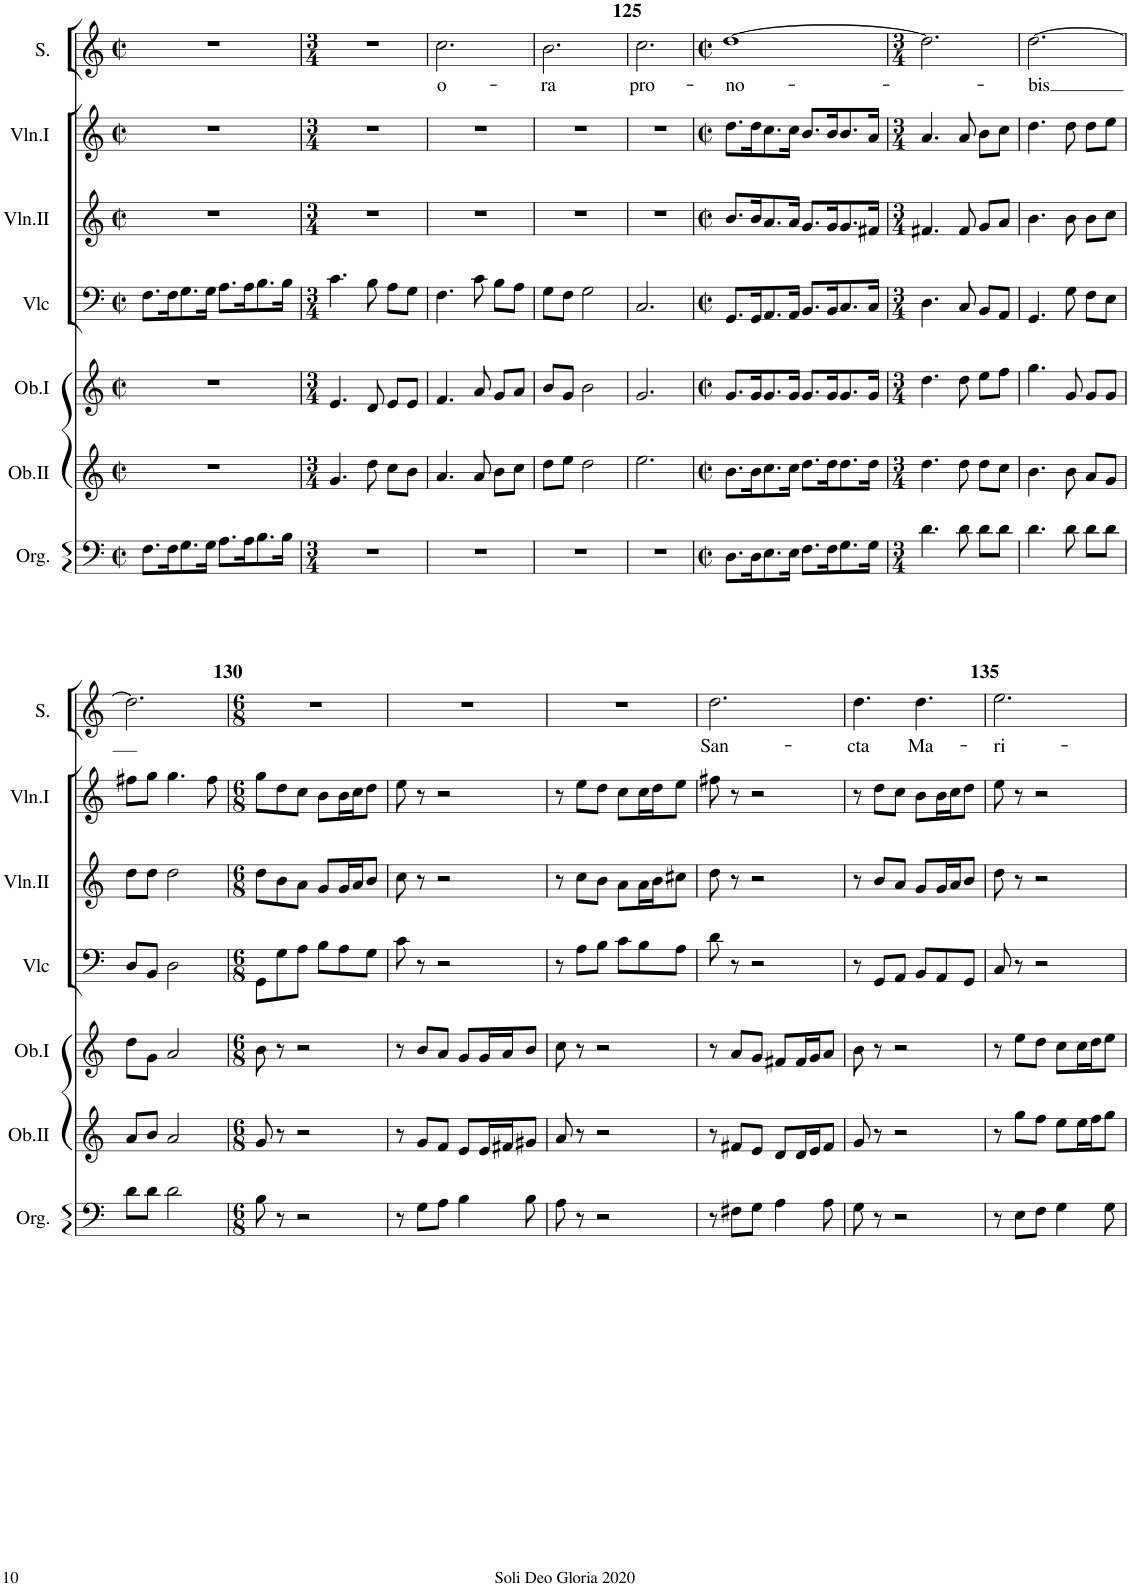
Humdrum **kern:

**kern	**kern	**kern	**kern	**kern	**kern	**kern	**text
*part7	*part6	*part5	*part4	*part3	*part2	*part1	*part1
*staff7	*staff6	*staff5	*staff4	*staff3	*staff2	*staff1	*staff1
*I"Orgue	*I"Oboe II	*I"Oboe I	*I"Violoncelle	*I"Violon II	*I"Violon I	*I"Soprano	*
*I'Org.	*I'Ob.II	*I'Ob.I	*I'Vlc	*I'Vln.II	*I'Vln.I	*I'S.	*
!!LO:PB:g=z
*clefF4	*clefG2	*clefG2	*clefF4	*clefG2	*clefG2	*clefG2	*
*k[]	*k[]	*k[]	*k[]	*k[]	*k[]	*k[]	*
*M2/2	*M2/2	*M2/2	*M2/2	*M2/2	*M2/2	*M2/2	*
*met(c|)	*met(c|)	*met(c|)	*met(c|)	*met(c|)	*met(c|)	*met(c|)	*
=121	=121	=121	=121	=121	=121	=121	=121
8.F\L	1r	1r	8.F\L	1r	1r	1r	.
16F\K	.	.	16F\K	.	.	.	.
8.G\	.	.	8.G\	.	.	.	.
16G\Jk	.	.	16G\Jk	.	.	.	.
8.A\L	.	.	8.A\L	.	.	.	.
16A\K	.	.	16A\K	.	.	.	.
8.B\	.	.	8.B\	.	.	.	.
16B\Jk	.	.	16B\Jk	.	.	.	.
=122	=122	=122	=122	=122	=122	=122	=122
*M3/4	*M3/4	*M3/4	*M3/4	*M3/4	*M3/4	*M3/4	*
2.r	4.g/	4.e/	4.c\	2.r	2.r	2.r	.
.	8dd\	8d/	8B\	.	.	.	.
.	8cc\L	8e/L	8A\L	.	.	.	.
.	8b\J	8e/J	8G\J	.	.	.	.
=123	=123	=123	=123	=123	=123	=123	=123
!	!	!	!	!	!	!	!LO:LY:b
2.r	4.a/	4.f/	4.F\	2.r	2.r	2.cc\	o-
.	8a/	8a/	8c\	.	.	.	.
.	8b\L	8g/L	8B\L	.	.	.	.
.	8cc\J	8a/J	8A\J	.	.	.	.
=124	=124	=124	=124	=124	=124	=124	=124
!	!	!	!	!	!	!	!LO:LY:b
2.r	8dd\L	8b/L	8G\L	2.r	2.r	2.b\	-ra
.	8ee\J	8g/J	8F\J	.	.	.	.
.	2dd\	2b\	2G\	.	.	.	.
=125	=125	=125	=125	=125	=125	=125	=125
!	!	!	!	!	!	!	!LO:LY:b
2.r	2.ee\	2.g/	2.C/	2.r	2.r	2.cc\	pro-
=126	=126	=126	=126	=126	=126	=126	=126
*M2/2	*M2/2	*M2/2	*M2/2	*M2/2	*M2/2	*M2/2	*
*met(c|)	*met(c|)	*met(c|)	*met(c|)	*met(c|)	*met(c|)	*met(c|)	*
!	!	!	!	!	!	!	!LO:LY:b
8.D\L	8.b\L	8.g/L	8.GG/L	8.b/L	8.dd\L	[1dd	-no-
16D\K	16b\K	16g/K	16GG/K	16b/K	16dd\K	.	.
8.E\	8.cc\	8.g/	8.AA/	8.a/	8.cc\	.	.
16E\Jk	16cc\Jk	16g/Jk	16AA/Jk	16a/Jk	16cc\Jk	.	.
8.F\L	8.dd\L	8.g/L	8.BB/L	8.g/L	8.b/L	.	.
16F\K	16dd\K	16g/K	16BB/K	16g/K	16b/K	.	.
8.G\	8.dd\	8.g/	8.C/	8.g/	8.b/	.	.
16G\Jk	16dd\Jk	16g/Jk	16C/Jk	16f#X/Jk	16a/Jk	.	.
=127	=127	=127	=127	=127	=127	=127	=127
*M3/4	*M3/4	*M3/4	*M3/4	*M3/4	*M3/4	*M3/4	*
4.d\	4.dd\	4.dd\	4.D\	4.f#X/	4.a/	2.dd\]	.
8d\	8dd\	8dd\	8C/	8f#/	8a/	.	.
8d\L	8dd\L	8ee\L	8BB/L	8g/L	8b\L	.	.
8d\J	8cc\J	8ff\J	8AA/J	8a/J	8cc\J	.	.
=128	=128	=128	=128	=128	=128	=128	=128
!	!	!	!	!	!	!	!LO:LY:b
4.d\	4.b\	4.gg\	4.GG/	4.b\	4.dd\	[2.dd\	-bis
8d\	8b\	8g/	8G\	8b\	8dd\	.	.
8d\L	8a/L	8g/L	8F\L	8b\L	8dd\L	.	.
8d\J	8g/J	8g/J	8E\J	8cc\J	8ee\J	.	.
!!LO:LB:g=z
=129	=129	=129	=129	=129	=129	=129	=129
8d\L	8a/L	8dd\L	8D/L	8dd\L	8ff#X\L	2.dd\]	.
8d\J	8b/J	8g\J	8BB/J	8dd\J	8gg\J	.	.
2d\	2a/	2a/	2D\	2dd\	4.gg\	.	.
.	.	.	.	.	8ff#\	.	.
=130	=130	=130	=130	=130	=130	=130	=130
*M6/8	*M6/8	*M6/8	*M6/8	*M6/8	*M6/8	*M6/8	*
8B\	8g/	8b\	8GG\L	8dd\L	8gg\L	2.r	.
8r	8r	8r	8G\	8b\	8dd\	.	.
2r	2r	2r	8A\J	8a\J	8cc\J	.	.
.	.	.	8B\L	8g/L	8b\L	.	.
.	.	.	8A\	16g/L	16b\L	.	.
.	.	.	.	16a/J	16cc\J	.	.
.	.	.	8G\J	8b/J	8dd\J	.	.
=131	=131	=131	=131	=131	=131	=131	=131
8r	8r	8r	8c\	8cc\	8ee\	2.r	.
8G\L	8g/L	8b/L	8r	8r	8r	.	.
8A\J	8f/J	8a/J	2r	2r	2r	.	.
4B\	8e/L	8g/L	.	.	.	.	.
.	16e/L	16g/L	.	.	.	.	.
.	16f#X/J	16a/J	.	.	.	.	.
8B\	8g#X/J	8b/J	.	.	.	.	.
=132	=132	=132	=132	=132	=132	=132	=132
8A\	8a/	8cc\	8r	8r	8r	2.r	.
8r	8r	8r	8A\L	8cc\L	8ee\L	.	.
2r	2r	2r	8B\J	8b\J	8dd\J	.	.
.	.	.	8c\L	8a\L	8cc\L	.	.
.	.	.	8B\	16a\L	16cc\L	.	.
.	.	.	.	16b\J	16dd\J	.	.
.	.	.	8A\J	8cc#X\J	8ee\J	.	.
=133	=133	=133	=133	=133	=133	=133	=133
!	!	!	!	!	!	!	!LO:LY:b
8r	8r	8r	8d\	8dd\	8ff#X\	2.dd\	San-
8F#X\L	8f#X/L	8a/L	8r	8r	8r	.	.
8G\J	8e/J	8g/J	2r	2r	2r	.	.
4A\	8d/L	8f#X/L	.	.	.	.	.
.	16d/L	16f#/L	.	.	.	.	.
.	16e/J	16g/J	.	.	.	.	.
8A\	8f#/J	8a/J	.	.	.	.	.
=134	=134	=134	=134	=134	=134	=134	=134
!	!	!	!	!	!	!	!LO:LY:b
8G\	8g/	8b\	8r	8r	8r	4.dd\	-cta
8r	8r	8r	8GG/L	8b/L	8dd\L	.	.
2r	2r	2r	8AA/J	8a/J	8cc\J	.	.
!	!	!	!	!	!	!	!LO:LY:b
.	.	.	8BB/L	8g/L	8b\L	4.dd\	Ma-
.	.	.	8AA/	16g/L	16b\L	.	.
.	.	.	.	16a/J	16cc\J	.	.
.	.	.	8GG/J	8b/J	8dd\J	.	.
=135	=135	=135	=135	=135	=135	=135	=135
!	!	!	!	!	!	!	!LO:LY:b
8r	8r	8r	8C/	8dd\	8ee\	2.ee\	-ri-
8E\L	8gg\L	8ee\L	8r	8r	8r	.	.
8F\J	8ff\J	8dd\J	2r	2r	2r	.	.
4G\	8ee\L	8cc\L	.	.	.	.	.
.	16ee\L	16cc\L	.	.	.	.	.
.	16ff\J	16dd\J	.	.	.	.	.
8G\	8gg\J	8ee\J	.	.	.	.	.
=	=	=	=	=	=	=	=
*-	*-	*-	*-	*-	*-	*-	*-
